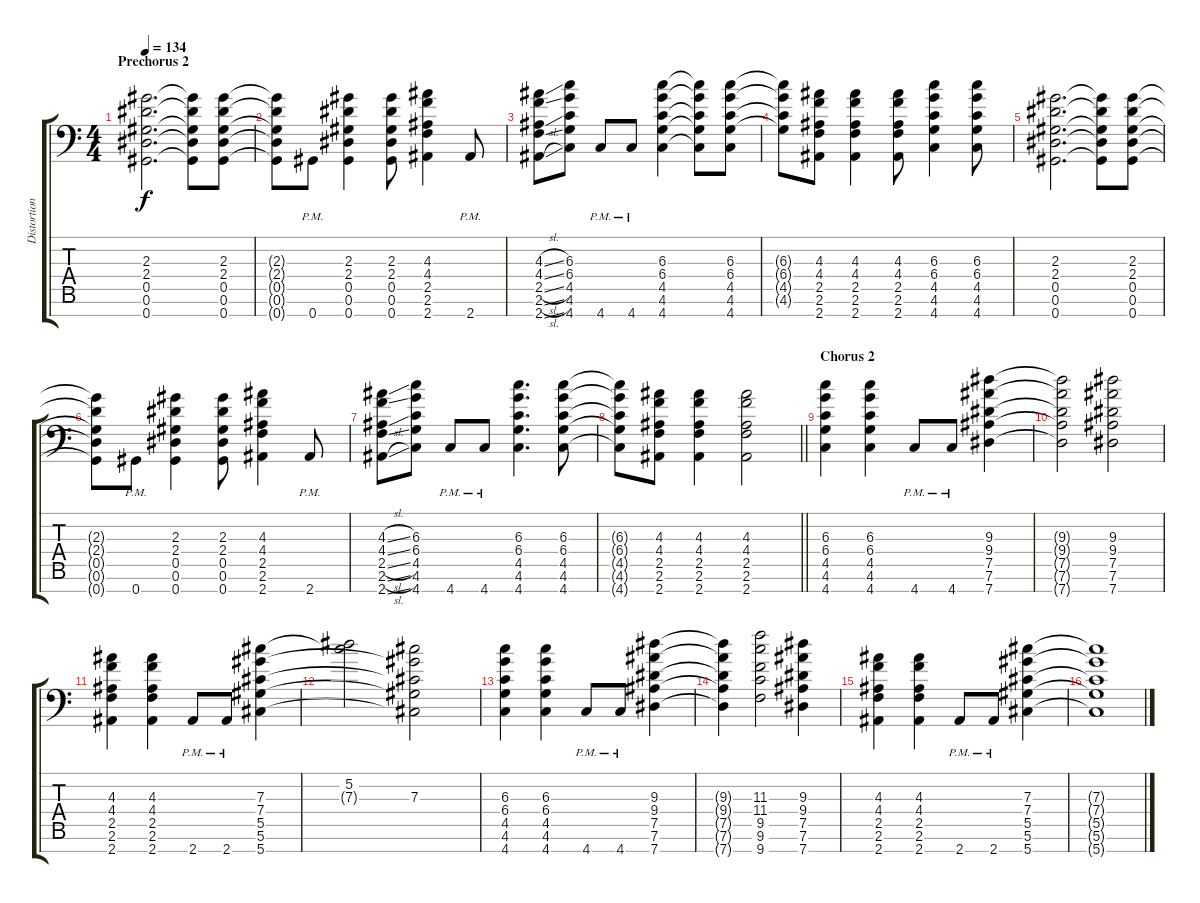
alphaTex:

\track ("Distortion" "Distortion") {instrument distortionguitar}
\staff {score tabs}
\tuning (Eb4 Bb3 Gb3 Db3 Ab2 Eb2 Ab1) {hide}
\ts (4 4)
\section ("" "Prechorus 2")
\tempo 134
\clef f4
\ks c
(2.3 2.4 0.5 0.6 0.7).2{d dy f} (2.3{t} 2.4{t} 0.5{t} 0.6{t} 0.7{t}).8 (2.3 2.4 0.5 0.6 0.7).8 |
(2.3{t} 2.4{t} 0.5{t} 0.6{t} 0.7{t}).8 0.7{pm}.8 (2.3 2.4 0.5 0.6 0.7).4 (2.3 2.4 0.5 0.6 0.7).8 (4.3 4.4 2.5 2.6 2.7).4 2.7{pm}.8 |
(4.3{sl} 4.4{sl} 2.5{sl} 2.6{sl} 2.7{sl}).8 (6.3 6.4 4.5 4.6 4.7).8 4.7{pm}.8 4.7{pm}.8 (6.3 6.4 4.5 4.6 4.7).4 (6.3{t} 6.4{t} 4.5{t} 4.6{t} 4.7{t}).8 (6.3 6.4 4.5 4.6 4.7).8 |
(6.3{t} 6.4{t} 4.5{t} 4.6{t}).8 (4.3 4.4 2.5 2.6 2.7).8 (4.3 4.4 2.5 2.6 2.7).4 (4.3 4.4 2.5 2.6 2.7).8 (6.3 6.4 4.5 4.6 4.7).4 (6.3 6.4 4.5 4.6 4.7).8 |
(2.3 2.4 0.5 0.6 0.7).2{d} (2.3{t} 2.4{t} 0.5{t} 0.6{t} 0.7{t}).8 (2.3 2.4 0.5 0.6 0.7).8 |
(2.3{t} 2.4{t} 0.5{t} 0.6{t} 0.7{t}).8 0.7{pm}.8 (2.3 2.4 0.5 0.6 0.7).4 (2.3 2.4 0.5 0.6 0.7).8 (4.3 4.4 2.5 2.6 2.7).4 2.7{pm}.8 |
(4.3{sl} 4.4{sl} 2.5{sl} 2.6{sl} 2.7{sl}).8 (6.3 6.4 4.5 4.6 4.7).8 4.7{pm}.8 4.7{pm}.8 (6.3 6.4 4.5 4.6 4.7).4{d} (6.3 6.4 4.5 4.6 4.7).8 |
\barLineRight lightlight
(6.3{t} 6.4{t} 4.5{t} 4.6{t} 4.7{t}).8 (4.3 4.4 2.5 2.6 2.7).8 (4.3 4.4 2.5 2.6 2.7).4 (4.3 4.4 2.5 2.6 2.7).2 |
\section ("" "Chorus 2")
(6.3 6.4 4.5 4.6 4.7).4 (6.3 6.4 4.5 4.6 4.7).4 4.7{pm}.8 4.7{pm}.8 (9.3 9.4 7.5 7.6 7.7).4 |
(9.3{t} 9.4{t} 7.5{t} 7.6{t} 7.7{t}).2 (9.3 9.4 7.5 7.6 7.7).2 |
(4.3 4.4 2.5 2.6 2.7).4 (4.3 4.4 2.5 2.6 2.7).4 2.7{pm}.8 2.7{pm}.8 (7.3 7.4 5.5 5.6 5.7).4 |
(5.2 7.3{t}).2 (7.3 7.4{t} 5.5{t} 5.6{t} 5.7{t}).2 |
(6.3 6.4 4.5 4.6 4.7).4 (6.3 6.4 4.5 4.6 4.7).4 4.7{pm}.8 4.7{pm}.8 (9.3 9.4 7.5 7.6 7.7).4 |
(9.3{t} 9.4{t} 7.5{t} 7.6{t} 7.7{t}).4 (11.3 11.4 9.5 9.6 9.7).2 (9.3 9.4 7.5 7.6 7.7).4 |
(4.3 4.4 2.5 2.6 2.7).4 (4.3 4.4 2.5 2.6 2.7).4 2.7{pm}.8 2.7{pm}.8 (7.3 7.4 5.5 5.6 5.7).4 |
(7.3{t} 7.4{t} 5.5{t} 5.6{t} 5.7{t}).1
